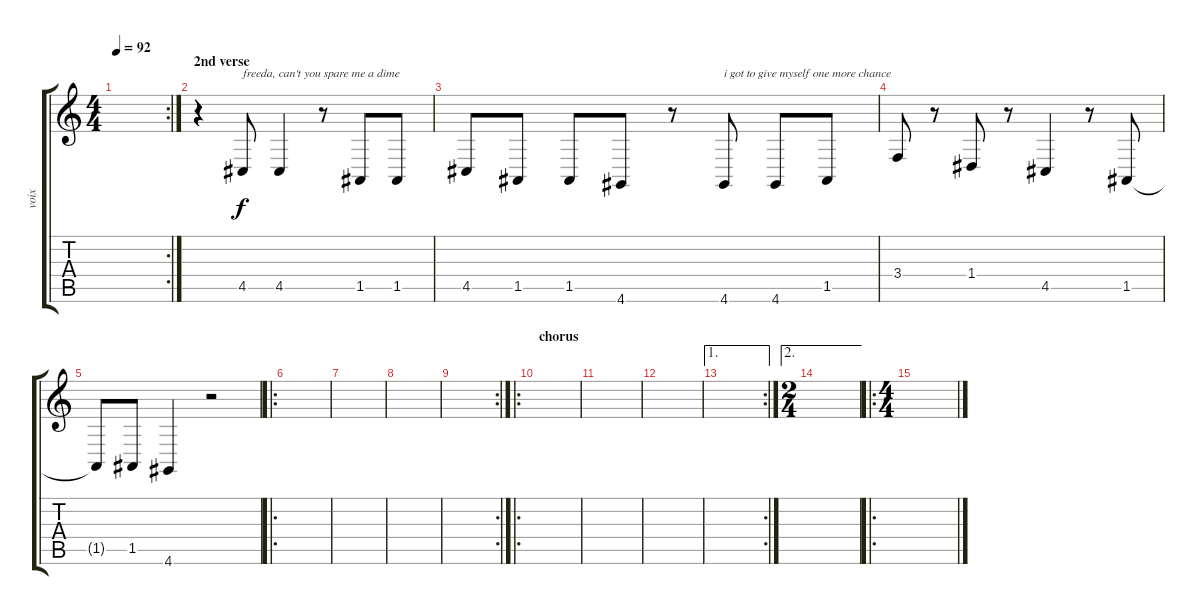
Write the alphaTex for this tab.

\track ("voix" "voix") {instrument lead2sawtooth}
\staff {score tabs}
\tuning (E4 B3 G3 D3 A2 E2) {hide}
\rc 2
\ts (4 4)
\tempo 92
\clef g2
\ks c
|
\section ("" "2nd verse")
r.4 4.5.8{txt "freeda, can't you spare me a dime"} 4.5.4 r.8 1.5.8 1.5.8 |
4.5.8 1.5.8 1.5.8 4.6.8 r.8 4.6.8{txt "i got to give myself one more chance"} 4.6.8 1.5.8 |
3.4.8 r.8 1.4.8 r.8 4.5.4 r.8 1.5.8 |
1.5{t}.8 1.5.8 4.6.4 r.2 |
\ro
|
|
|
\rc 2
|
\ro
\section ("" "chorus")
|
|
|
\ae 1
\rc 2
|
\ae 2
\ts (2 4)
|
\ro
\ts (4 4)
